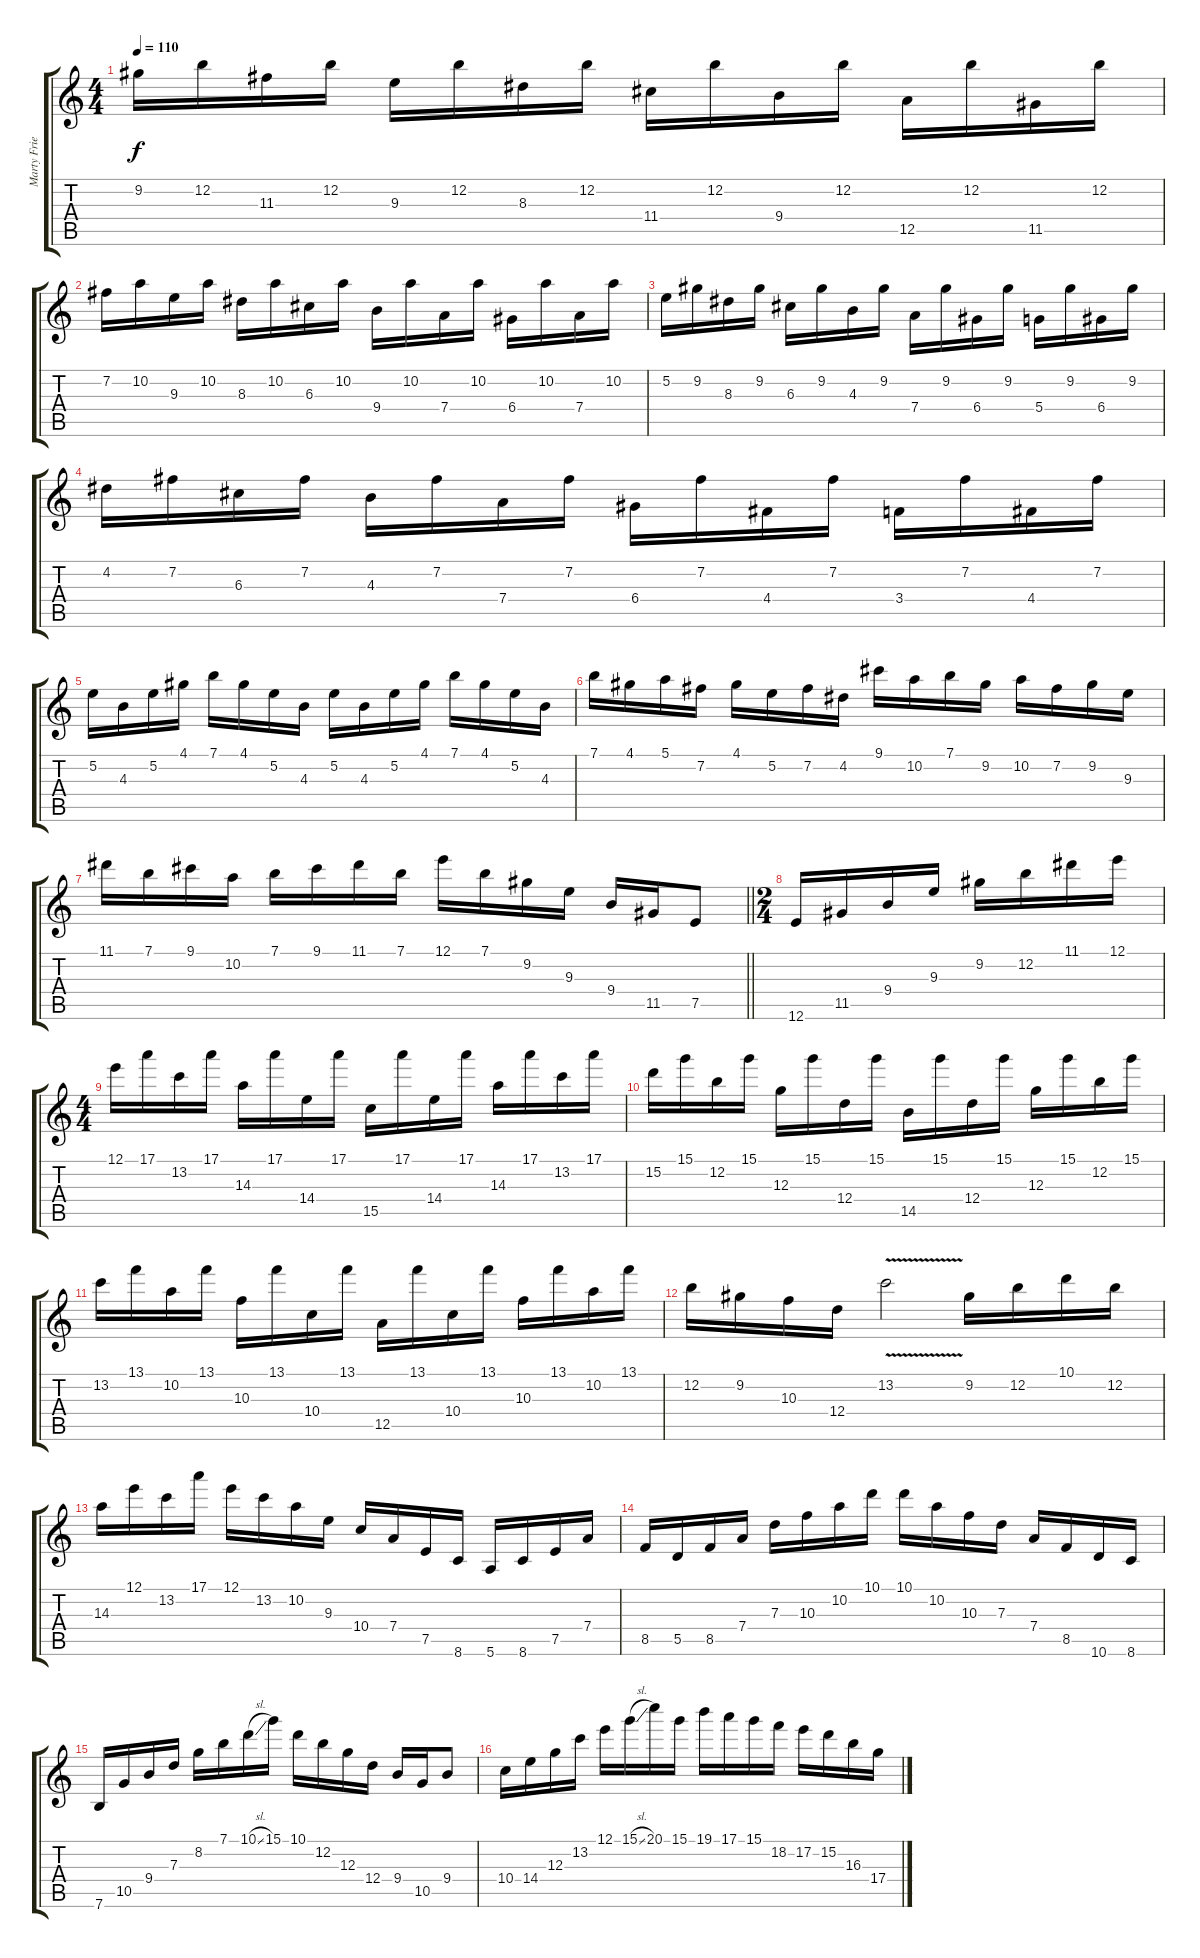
\track ("Marty Friedman" "Marty Frie") {instrument distortionguitar}
\staff {score tabs}
\tuning (E4 B3 G3 D3 A2 E2) {hide}
\ts (4 4)
\section ("" " ")
\tempo 110
\clef g2
\ks c
9.2.16{dy f} 12.2.16 11.3.16 12.2.16 9.3.16 12.2.16 8.3.16 12.2.16 11.4.16 12.2.16 9.4.16 12.2.16 12.5.16 12.2.16 11.5.16 12.2.16 |
7.2.16 10.2.16 9.3.16 10.2.16 8.3.16 10.2.16 6.3.16 10.2.16 9.4.16 10.2.16 7.4.16 10.2.16 6.4.16 10.2.16 7.4.16 10.2.16 |
5.2.16 9.2.16 8.3.16 9.2.16 6.3.16 9.2.16 4.3.16 9.2.16 7.4.16 9.2.16 6.4.16 9.2.16 5.4.16 9.2.16 6.4.16 9.2.16 |
4.2.16 7.2.16 6.3.16 7.2.16 4.3.16 7.2.16 7.4.16 7.2.16 6.4.16 7.2.16 4.4.16 7.2.16 3.4.16 7.2.16 4.4.16 7.2.16 |
5.2.16 4.3.16 5.2.16 4.1.16 7.1.16 4.1.16 5.2.16 4.3.16 5.2.16 4.3.16 5.2.16 4.1.16 7.1.16 4.1.16 5.2.16 4.3.16 |
7.1.16 4.1.16 5.1.16 7.2.16 4.1.16 5.2.16 7.2.16 4.2.16 9.1.16 10.2.16 7.1.16 9.2.16 10.2.16 7.2.16 9.2.16 9.3.16 |
\barLineRight lightlight
11.1.16 7.1.16 9.1.16 10.2.16 7.1.16 9.1.16 11.1.16 7.1.16 12.1.16 7.1.16 9.2.16 9.3.16 9.4.16 11.5.16 7.5.8 |
\ts (2 4)
12.6.16 11.5.16 9.4.16 9.3.16 9.2.16 12.2.16 11.1.16 12.1.16 |
\ts (4 4)
12.1.16 17.1.16 13.2.16 17.1.16 14.3.16 17.1.16 14.4.16 17.1.16 15.5.16 17.1.16 14.4.16 17.1.16 14.3.16 17.1.16 13.2.16 17.1.16 |
15.2.16 15.1.16 12.2.16 15.1.16 12.3.16 15.1.16 12.4.16 15.1.16 14.5.16 15.1.16 12.4.16 15.1.16 12.3.16 15.1.16 12.2.16 15.1.16 |
13.2.16 13.1.16 10.2.16 13.1.16 10.3.16 13.1.16 10.4.16 13.1.16 12.5.16 13.1.16 10.4.16 13.1.16 10.3.16 13.1.16 10.2.16 13.1.16 |
12.2.16 9.2.16 10.3.16 12.4.16 13.2{v}.2 9.2.16 12.2.16 10.1.16 12.2.16 |
14.3.16 12.1.16 13.2.16 17.1.16 12.1.16 13.2.16 10.2.16 9.3.16 10.4.16 7.4.16 7.5.16 8.6.16 5.6.16 8.6.16 7.5.16 7.4.16 |
8.5.16 5.5.16 8.5.16 7.4.16 7.3.16 10.3.16 10.2.16 10.1.16 10.1.16 10.2.16 10.3.16 7.3.16 7.4.16 8.5.16 10.6.16 8.6.16 |
7.6.16 10.5.16 9.4.16 7.3.16 8.2.16 7.1.16 10.1{sl}.16 15.1.16 10.1.16 12.2.16 12.3.16 12.4.16 9.4.16 10.5.16 9.4.8 |
10.4.16 14.4.16 12.3.16 13.2.16 12.1.16 15.1{sl}.16 20.1.16 15.1.16 19.1.16 17.1.16 15.1.16 18.2.16 17.2.16 15.2.16 16.3.16 17.4.16
